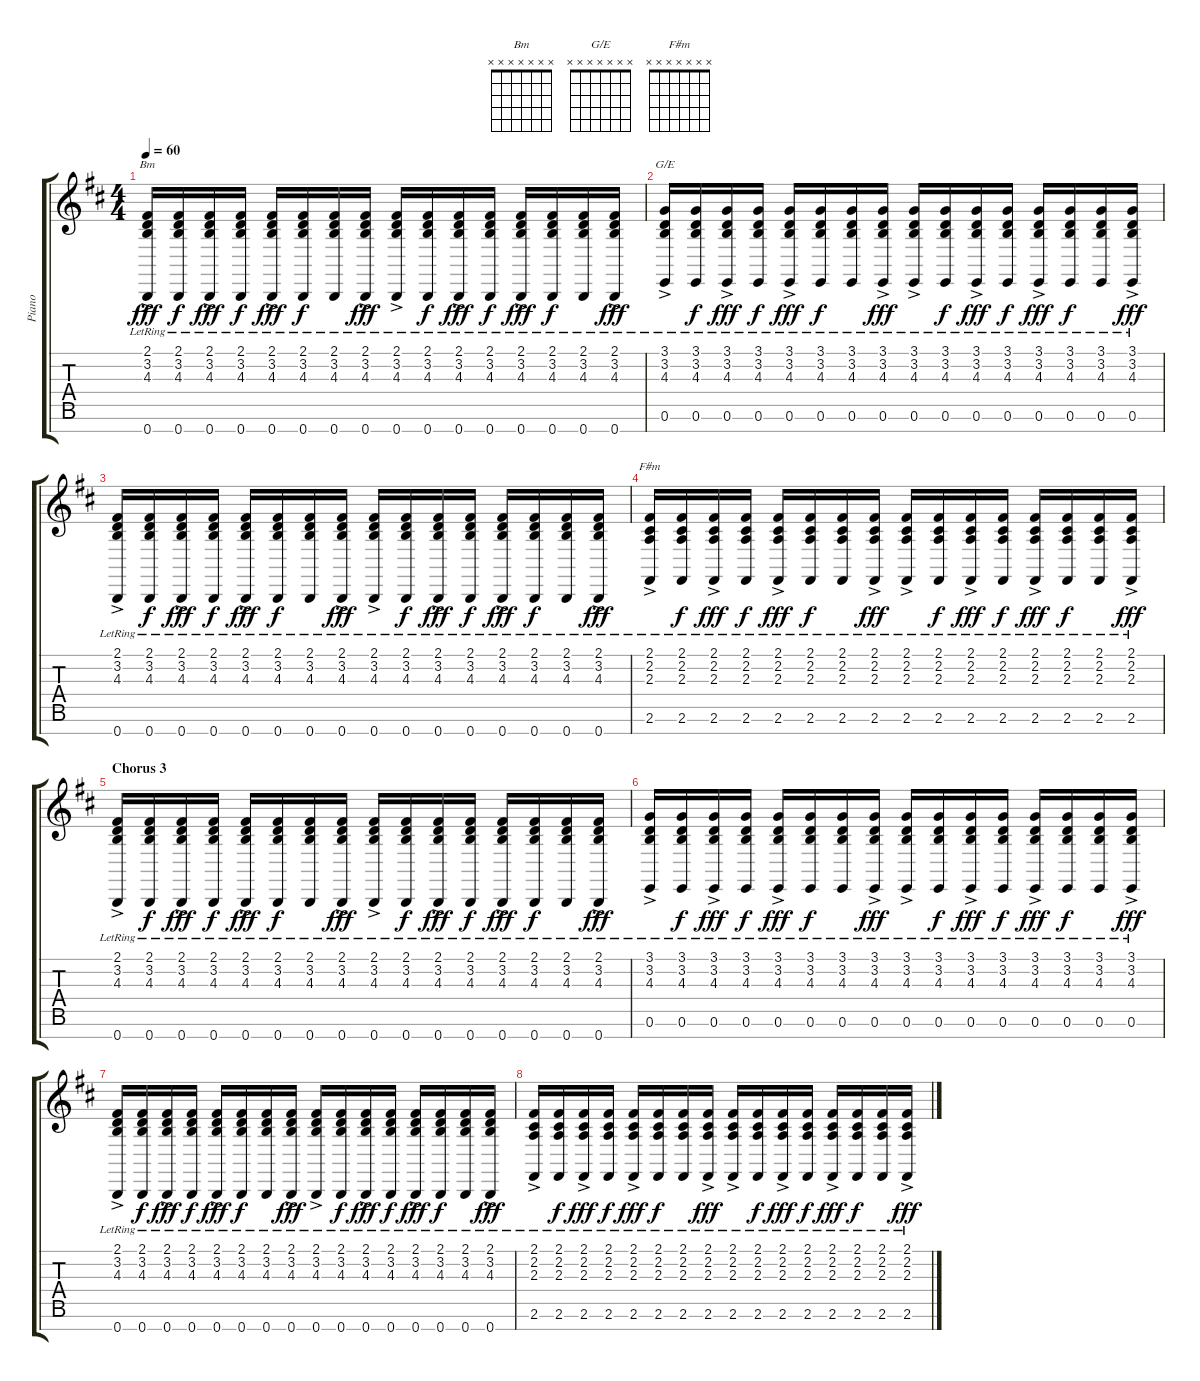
\track ("Piano" "Piano") {instrument acousticgrandpiano}
\staff {score tabs}
\tuning (E4 B3 G3 D3 A2 E2 B1) {hide}
\chord ("Bm" x x x x x x x)
\chord ("G/E" x x x x x x x)
\chord ("F#m" x x x x x x x)
\ts (4 4)
\tempo 60
\clef g2
\ks bminor
(2.1{ac lr} 3.2{ac lr} 4.3{ac lr} 0.7{ac lr}).16{ch "Bm" dy fff} (2.1{lr} 3.2{lr} 4.3{lr} 0.7{lr}).16{dy f} (2.1{ac lr} 3.2{ac lr} 4.3{ac lr} 0.7{ac lr}).16{dy fff} (2.1{lr} 3.2{lr} 4.3{lr} 0.7{lr}).16{dy f} (2.1{ac lr} 3.2{ac lr} 4.3{ac lr} 0.7{ac lr}).16{dy fff} (2.1{lr} 3.2{lr} 4.3{lr} 0.7{lr}).16{dy f} (2.1{lr} 3.2{lr} 4.3{lr} 0.7{lr}).16 (2.1{ac lr} 3.2{ac lr} 4.3{ac lr} 0.7{ac lr}).16{dy fff} (2.1{ac lr} 3.2{ac lr} 4.3{ac lr} 0.7{ac lr}).16 (2.1{lr} 3.2{lr} 4.3{lr} 0.7{lr}).16{dy f} (2.1{ac lr} 3.2{ac lr} 4.3{ac lr} 0.7{ac lr}).16{dy fff} (2.1{lr} 3.2{lr} 4.3{lr} 0.7{lr}).16{dy f} (2.1{ac lr} 3.2{ac lr} 4.3{ac lr} 0.7{ac lr}).16{dy fff} (2.1{lr} 3.2{lr} 4.3{lr} 0.7{lr}).16{dy f} (2.1{lr} 3.2{lr} 4.3{lr} 0.7{lr}).16 (2.1{ac lr} 3.2{ac lr} 4.3{ac lr} 0.7{ac lr}).16{dy fff} |
(3.1{ac lr} 3.2{ac lr} 4.3{ac lr} 0.6{ac lr}).16{ch "G/E"} (3.1{lr} 3.2{lr} 4.3{lr} 0.6{lr}).16{dy f} (3.1{ac lr} 3.2{ac lr} 4.3{ac lr} 0.6{ac lr}).16{dy fff} (3.1{lr} 3.2{lr} 4.3{lr} 0.6{lr}).16{dy f} (3.1{ac lr} 3.2{ac lr} 4.3{ac lr} 0.6{ac lr}).16{dy fff} (3.1{lr} 3.2{lr} 4.3{lr} 0.6{lr}).16{dy f} (3.1{lr} 3.2{lr} 4.3{lr} 0.6{lr}).16 (3.1{ac lr} 3.2{ac lr} 4.3{ac lr} 0.6{ac lr}).16{dy fff} (3.1{ac lr} 3.2{ac lr} 4.3{ac lr} 0.6{ac lr}).16 (3.1{lr} 3.2{lr} 4.3{lr} 0.6{lr}).16{dy f} (3.1{ac lr} 3.2{ac lr} 4.3{ac lr} 0.6{ac lr}).16{dy fff} (3.1{lr} 3.2{lr} 4.3{lr} 0.6{lr}).16{dy f} (3.1{ac lr} 3.2{ac lr} 4.3{ac lr} 0.6{ac lr}).16{dy fff} (3.1{lr} 3.2{lr} 4.3{lr} 0.6{lr}).16{dy f} (3.1{lr} 3.2{lr} 4.3{lr} 0.6{lr}).16 (3.1{ac lr} 3.2{ac lr} 4.3{ac lr} 0.6{ac lr}).16{dy fff} |
(2.1{ac lr} 3.2{ac lr} 4.3{ac lr} 0.7{ac lr}).16 (2.1{lr} 3.2{lr} 4.3{lr} 0.7{lr}).16{dy f} (2.1{ac lr} 3.2{ac lr} 4.3{ac lr} 0.7{ac lr}).16{dy fff} (2.1{lr} 3.2{lr} 4.3{lr} 0.7{lr}).16{dy f} (2.1{ac lr} 3.2{ac lr} 4.3{ac lr} 0.7{ac lr}).16{dy fff} (2.1{lr} 3.2{lr} 4.3{lr} 0.7{lr}).16{dy f} (2.1{lr} 3.2{lr} 4.3{lr} 0.7{lr}).16 (2.1{ac lr} 3.2{ac lr} 4.3{ac lr} 0.7{ac lr}).16{dy fff} (2.1{ac lr} 3.2{ac lr} 4.3{ac lr} 0.7{ac lr}).16 (2.1{lr} 3.2{lr} 4.3{lr} 0.7{lr}).16{dy f} (2.1{ac lr} 3.2{ac lr} 4.3{ac lr} 0.7{ac lr}).16{dy fff} (2.1{lr} 3.2{lr} 4.3{lr} 0.7{lr}).16{dy f} (2.1{ac lr} 3.2{ac lr} 4.3{ac lr} 0.7{ac lr}).16{dy fff} (2.1{lr} 3.2{lr} 4.3{lr} 0.7{lr}).16{dy f} (2.1{lr} 3.2{lr} 4.3{lr} 0.7{lr}).16 (2.1{ac lr} 3.2{ac lr} 4.3{ac lr} 0.7{ac lr}).16{dy fff} |
(2.1{ac lr} 2.2{ac lr} 2.3{ac lr} 2.6{ac lr}).16{ch "F#m"} (2.1{lr} 2.2{lr} 2.3{lr} 2.6{lr}).16{dy f} (2.1{ac lr} 2.2{ac lr} 2.3{ac lr} 2.6{ac lr}).16{dy fff} (2.1{lr} 2.2{lr} 2.3{lr} 2.6{lr}).16{dy f} (2.1{ac lr} 2.2{ac lr} 2.3{ac lr} 2.6{ac lr}).16{dy fff} (2.1{lr} 2.2{lr} 2.3{lr} 2.6{lr}).16{dy f} (2.1{lr} 2.2{lr} 2.3{lr} 2.6{lr}).16 (2.1{ac lr} 2.2{ac lr} 2.3{ac lr} 2.6{ac lr}).16{dy fff} (2.1{ac lr} 2.2{ac lr} 2.3{ac lr} 2.6{ac lr}).16 (2.1{lr} 2.2{lr} 2.3{lr} 2.6{lr}).16{dy f} (2.1{ac lr} 2.2{ac lr} 2.3{ac lr} 2.6{ac lr}).16{dy fff} (2.1{lr} 2.2{lr} 2.3{lr} 2.6{lr}).16{dy f} (2.1{ac lr} 2.2{ac lr} 2.3{ac lr} 2.6{ac lr}).16{dy fff} (2.1{lr} 2.2{lr} 2.3{lr} 2.6{lr}).16{dy f} (2.1{lr} 2.2{lr} 2.3{lr} 2.6{lr}).16 (2.1{ac lr} 2.2{ac lr} 2.3{ac lr} 2.6{ac lr}).16{dy fff} |
\section ("" "Chorus 3")
(2.1{ac lr} 3.2{ac lr} 4.3{ac lr} 0.7{ac lr}).16 (2.1{lr} 3.2{lr} 4.3{lr} 0.7{lr}).16{dy f} (2.1{ac lr} 3.2{ac lr} 4.3{ac lr} 0.7{ac lr}).16{dy fff} (2.1{lr} 3.2{lr} 4.3{lr} 0.7{lr}).16{dy f} (2.1{ac lr} 3.2{ac lr} 4.3{ac lr} 0.7{ac lr}).16{dy fff} (2.1{lr} 3.2{lr} 4.3{lr} 0.7{lr}).16{dy f} (2.1{lr} 3.2{lr} 4.3{lr} 0.7{lr}).16 (2.1{ac lr} 3.2{ac lr} 4.3{ac lr} 0.7{ac lr}).16{dy fff} (2.1{ac lr} 3.2{ac lr} 4.3{ac lr} 0.7{ac lr}).16 (2.1{lr} 3.2{lr} 4.3{lr} 0.7{lr}).16{dy f} (2.1{ac lr} 3.2{ac lr} 4.3{ac lr} 0.7{ac lr}).16{dy fff} (2.1{lr} 3.2{lr} 4.3{lr} 0.7{lr}).16{dy f} (2.1{ac lr} 3.2{ac lr} 4.3{ac lr} 0.7{ac lr}).16{dy fff} (2.1{lr} 3.2{lr} 4.3{lr} 0.7{lr}).16{dy f} (2.1{lr} 3.2{lr} 4.3{lr} 0.7{lr}).16 (2.1{ac lr} 3.2{ac lr} 4.3{ac lr} 0.7{ac lr}).16{dy fff} |
(3.1{ac lr} 3.2{ac lr} 4.3{ac lr} 0.6{ac lr}).16 (3.1{lr} 3.2{lr} 4.3{lr} 0.6{lr}).16{dy f} (3.1{ac lr} 3.2{ac lr} 4.3{ac lr} 0.6{ac lr}).16{dy fff} (3.1{lr} 3.2{lr} 4.3{lr} 0.6{lr}).16{dy f} (3.1{ac lr} 3.2{ac lr} 4.3{ac lr} 0.6{ac lr}).16{dy fff} (3.1{lr} 3.2{lr} 4.3{lr} 0.6{lr}).16{dy f} (3.1{lr} 3.2{lr} 4.3{lr} 0.6{lr}).16 (3.1{ac lr} 3.2{ac lr} 4.3{ac lr} 0.6{ac lr}).16{dy fff} (3.1{ac lr} 3.2{ac lr} 4.3{ac lr} 0.6{ac lr}).16 (3.1{lr} 3.2{lr} 4.3{lr} 0.6{lr}).16{dy f} (3.1{ac lr} 3.2{ac lr} 4.3{ac lr} 0.6{ac lr}).16{dy fff} (3.1{lr} 3.2{lr} 4.3{lr} 0.6{lr}).16{dy f} (3.1{ac lr} 3.2{ac lr} 4.3{ac lr} 0.6{ac lr}).16{dy fff} (3.1{lr} 3.2{lr} 4.3{lr} 0.6{lr}).16{dy f} (3.1{lr} 3.2{lr} 4.3{lr} 0.6{lr}).16 (3.1{ac lr} 3.2{ac lr} 4.3{ac lr} 0.6{ac lr}).16{dy fff} |
(2.1{ac lr} 3.2{ac lr} 4.3{ac lr} 0.7{ac lr}).16 (2.1{lr} 3.2{lr} 4.3{lr} 0.7{lr}).16{dy f} (2.1{ac lr} 3.2{ac lr} 4.3{ac lr} 0.7{ac lr}).16{dy fff} (2.1{lr} 3.2{lr} 4.3{lr} 0.7{lr}).16{dy f} (2.1{ac lr} 3.2{ac lr} 4.3{ac lr} 0.7{ac lr}).16{dy fff} (2.1{lr} 3.2{lr} 4.3{lr} 0.7{lr}).16{dy f} (2.1{lr} 3.2{lr} 4.3{lr} 0.7{lr}).16 (2.1{ac lr} 3.2{ac lr} 4.3{ac lr} 0.7{ac lr}).16{dy fff} (2.1{ac lr} 3.2{ac lr} 4.3{ac lr} 0.7{ac lr}).16 (2.1{lr} 3.2{lr} 4.3{lr} 0.7{lr}).16{dy f} (2.1{ac lr} 3.2{ac lr} 4.3{ac lr} 0.7{ac lr}).16{dy fff} (2.1{lr} 3.2{lr} 4.3{lr} 0.7{lr}).16{dy f} (2.1{ac lr} 3.2{ac lr} 4.3{ac lr} 0.7{ac lr}).16{dy fff} (2.1{lr} 3.2{lr} 4.3{lr} 0.7{lr}).16{dy f} (2.1{lr} 3.2{lr} 4.3{lr} 0.7{lr}).16 (2.1{ac lr} 3.2{ac lr} 4.3{ac lr} 0.7{ac lr}).16{dy fff} |
(2.1{ac lr} 2.2{ac lr} 2.3{ac lr} 2.6{ac lr}).16 (2.1{lr} 2.2{lr} 2.3{lr} 2.6{lr}).16{dy f} (2.1{ac lr} 2.2{ac lr} 2.3{ac lr} 2.6{ac lr}).16{dy fff} (2.1{lr} 2.2{lr} 2.3{lr} 2.6{lr}).16{dy f} (2.1{ac lr} 2.2{ac lr} 2.3{ac lr} 2.6{ac lr}).16{dy fff} (2.1{lr} 2.2{lr} 2.3{lr} 2.6{lr}).16{dy f} (2.1{lr} 2.2{lr} 2.3{lr} 2.6{lr}).16 (2.1{ac lr} 2.2{ac lr} 2.3{ac lr} 2.6{ac lr}).16{dy fff} (2.1{ac lr} 2.2{ac lr} 2.3{ac lr} 2.6{ac lr}).16 (2.1{lr} 2.2{lr} 2.3{lr} 2.6{lr}).16{dy f} (2.1{ac lr} 2.2{ac lr} 2.3{ac lr} 2.6{ac lr}).16{dy fff} (2.1{lr} 2.2{lr} 2.3{lr} 2.6{lr}).16{dy f} (2.1{ac lr} 2.2{ac lr} 2.3{ac lr} 2.6{ac lr}).16{dy fff} (2.1{lr} 2.2{lr} 2.3{lr} 2.6{lr}).16{dy f} (2.1{lr} 2.2{lr} 2.3{lr} 2.6{lr}).16 (2.1{ac lr} 2.2{ac lr} 2.3{ac lr} 2.6{ac lr}).16{dy fff}
